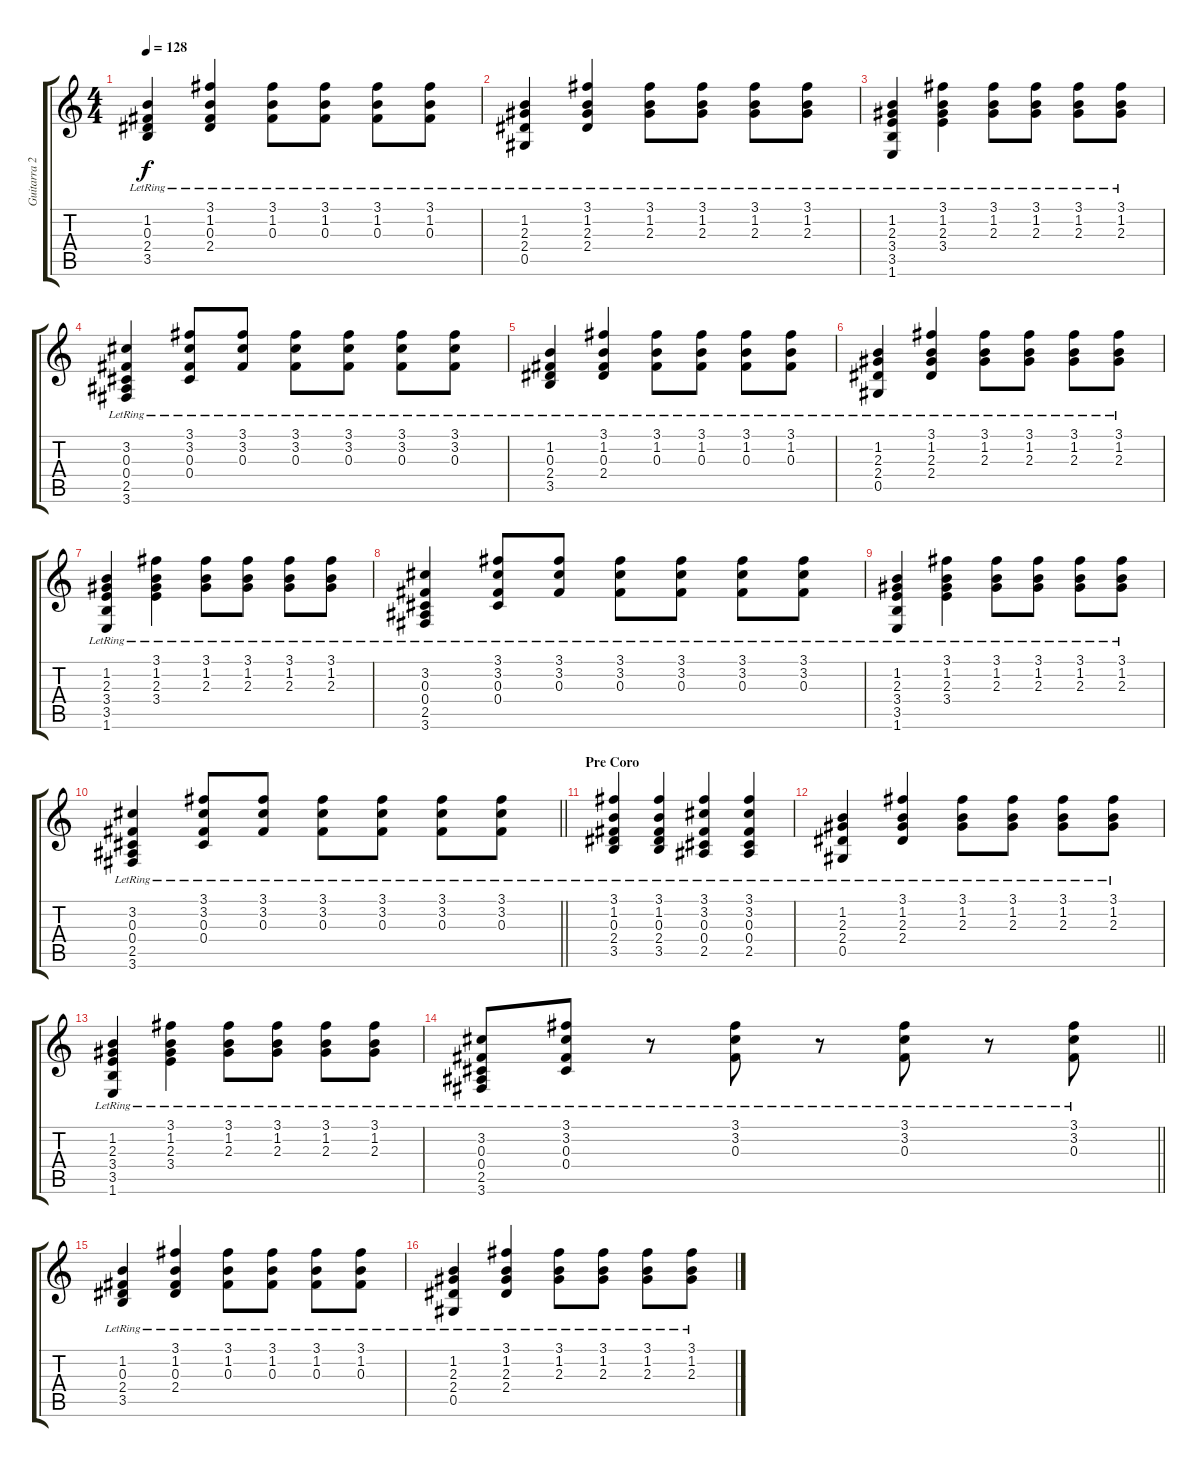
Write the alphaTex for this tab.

\track ("Guitarra 2" "Guitarra 2") {instrument acousticguitarsteel}
\staff {score tabs}
\tuning (Eb4 Bb3 Gb3 Db3 Ab2 Eb2) {hide}
\ts (4 4)
\tempo 128
\clef g2
\ks c
(1.2{lr} 0.3{lr} 2.4{lr} 3.5{lr}).4{dy f} (3.1{lr} 1.2{lr} 0.3{lr} 2.4{lr}).4 (3.1{lr} 1.2{lr} 0.3{lr}).8 (3.1{lr} 1.2{lr} 0.3{lr}).8 (3.1 1.2{lr} 0.3).8 (3.1 1.2{lr} 0.3).8 |
(1.2{lr} 2.3{lr} 2.4{lr} 0.5{lr}).4 (3.1{lr} 1.2{lr} 2.3{lr} 2.4{lr}).4 (3.1{lr} 1.2{lr} 2.3{lr}).8 (3.1{lr} 1.2{lr} 2.3{lr}).8 (3.1 1.2{lr} 2.3).8 (3.1 1.2{lr} 2.3).8 |
(1.2{lr} 2.3{lr} 3.4{lr} 3.5{lr} 1.6{lr}).4 (3.1{lr} 1.2{lr} 2.3{lr} 3.4{lr}).4 (3.1{lr} 1.2{lr} 2.3{lr}).8 (3.1{lr} 1.2{lr} 2.3{lr}).8 (3.1 1.2{lr} 2.3).8 (3.1 1.2{lr} 2.3).8 |
(3.2{lr} 0.3{lr} 0.4{lr} 2.5{lr} 3.6{lr}).4 (3.1{lr} 3.2{lr} 0.3{lr} 0.4{lr}).8 (3.1{lr} 3.2{lr} 0.3{lr}).8 (3.1{lr} 3.2{lr} 0.3{lr}).8 (3.1{lr} 3.2{lr} 0.3{lr}).8 (3.1{lr} 3.2{lr} 0.3{lr}).8 (3.1{lr} 3.2{lr} 0.3{lr}).8 |
(1.2{lr} 0.3{lr} 2.4{lr} 3.5{lr}).4 (3.1{lr} 1.2{lr} 0.3{lr} 2.4{lr}).4 (3.1{lr} 1.2{lr} 0.3{lr}).8 (3.1{lr} 1.2{lr} 0.3{lr}).8 (3.1 1.2{lr} 0.3).8 (3.1 1.2{lr} 0.3).8 |
(1.2{lr} 2.3{lr} 2.4{lr} 0.5{lr}).4 (3.1{lr} 1.2{lr} 2.3{lr} 2.4{lr}).4 (3.1{lr} 1.2{lr} 2.3{lr}).8 (3.1{lr} 1.2{lr} 2.3{lr}).8 (3.1 1.2{lr} 2.3).8 (3.1 1.2{lr} 2.3).8 |
(1.2{lr} 2.3{lr} 3.4{lr} 3.5{lr} 1.6{lr}).4 (3.1{lr} 1.2{lr} 2.3{lr} 3.4{lr}).4 (3.1{lr} 1.2{lr} 2.3{lr}).8 (3.1{lr} 1.2{lr} 2.3{lr}).8 (3.1 1.2{lr} 2.3).8 (3.1 1.2{lr} 2.3).8 |
(3.2{lr} 0.3{lr} 0.4{lr} 2.5{lr} 3.6{lr}).4 (3.1{lr} 3.2{lr} 0.3{lr} 0.4{lr}).8 (3.1{lr} 3.2{lr} 0.3{lr}).8 (3.1{lr} 3.2{lr} 0.3{lr}).8 (3.1{lr} 3.2{lr} 0.3{lr}).8 (3.1{lr} 3.2{lr} 0.3{lr}).8 (3.1{lr} 3.2{lr} 0.3{lr}).8 |
(1.2{lr} 2.3{lr} 3.4{lr} 3.5{lr} 1.6{lr}).4 (3.1{lr} 1.2{lr} 2.3{lr} 3.4{lr}).4 (3.1{lr} 1.2{lr} 2.3{lr}).8 (3.1{lr} 1.2{lr} 2.3{lr}).8 (3.1 1.2{lr} 2.3).8 (3.1 1.2{lr} 2.3).8 |
\barLineRight lightlight
(3.2{lr} 0.3{lr} 0.4{lr} 2.5{lr} 3.6{lr}).4 (3.1{lr} 3.2{lr} 0.3{lr} 0.4{lr}).8 (3.1{lr} 3.2{lr} 0.3{lr}).8 (3.1{lr} 3.2{lr} 0.3{lr}).8 (3.1{lr} 3.2{lr} 0.3{lr}).8 (3.1{lr} 3.2{lr} 0.3{lr}).8 (3.1{lr} 3.2{lr} 0.3{lr}).8 |
\section ("" "Pre Coro")
(3.1 1.2{lr} 0.3{lr} 2.4{lr} 3.5{lr}).4 (3.1{lr} 1.2{lr} 0.3{lr} 2.4{lr} 3.5).4 (3.1{lr} 3.2{lr} 0.3{lr} 0.4{lr} 2.5{lr}).4 (3.1{lr} 3.2{lr} 0.3{lr} 0.4{lr} 2.5{lr}).4 |
(1.2{lr} 2.3{lr} 2.4{lr} 0.5{lr}).4 (3.1{lr} 1.2{lr} 2.3{lr} 2.4{lr}).4 (3.1{lr} 1.2{lr} 2.3{lr}).8 (3.1{lr} 1.2{lr} 2.3{lr}).8 (3.1 1.2{lr} 2.3).8 (3.1 1.2{lr} 2.3).8 |
(1.2{lr} 2.3{lr} 3.4{lr} 3.5{lr} 1.6{lr}).4 (3.1{lr} 1.2{lr} 2.3{lr} 3.4{lr}).4 (3.1{lr} 1.2{lr} 2.3{lr}).8 (3.1{lr} 1.2{lr} 2.3{lr}).8 (3.1 1.2{lr} 2.3).8 (3.1 1.2{lr} 2.3).8 |
\barLineRight lightlight
(3.2{lr} 0.3{lr} 0.4{lr} 2.5{lr} 3.6{lr}).8 (3.1{lr} 3.2{lr} 0.3{lr} 0.4{lr}).8 r.8 (3.1{lr} 3.2{lr} 0.3{lr}).8 r.8 (3.1{lr} 3.2{lr} 0.3{lr}).8 r.8 (3.1{lr} 3.2{lr} 0.3{lr}).8 |
(1.2{lr} 0.3{lr} 2.4{lr} 3.5{lr}).4 (3.1{lr} 1.2{lr} 0.3{lr} 2.4{lr}).4 (3.1{lr} 1.2{lr} 0.3{lr}).8 (3.1{lr} 1.2{lr} 0.3{lr}).8 (3.1 1.2{lr} 0.3).8 (3.1 1.2{lr} 0.3).8 |
(1.2{lr} 2.3{lr} 2.4{lr} 0.5{lr}).4 (3.1{lr} 1.2{lr} 2.3{lr} 2.4{lr}).4 (3.1{lr} 1.2{lr} 2.3{lr}).8 (3.1{lr} 1.2{lr} 2.3{lr}).8 (3.1 1.2{lr} 2.3).8 (3.1 1.2{lr} 2.3).8
